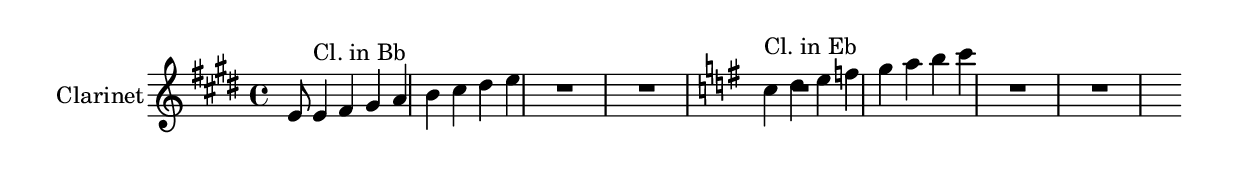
\version "2.19.16"

\language "english"

global = {
  \time 4/4
  \partial 8
  \key d \major
  s1*4
  \key f \major
  s1*4
}

\addQuote "global" \global

clarinet = \relative c' {
  \transposition bf
  e8 |
  e4 ^"Cl. in Bb" fs gs a |
  b4 cs ds e |
  R1*2 |
  \transposition ef'
  c4 ^"Cl. in Eb" d e f |
  g4 a b c |
  R1*2 |
}

<<
  \new Staff \with { instrumentName = #"Clarinet" }
  \quoteDuring "global" \clarinet
>>
